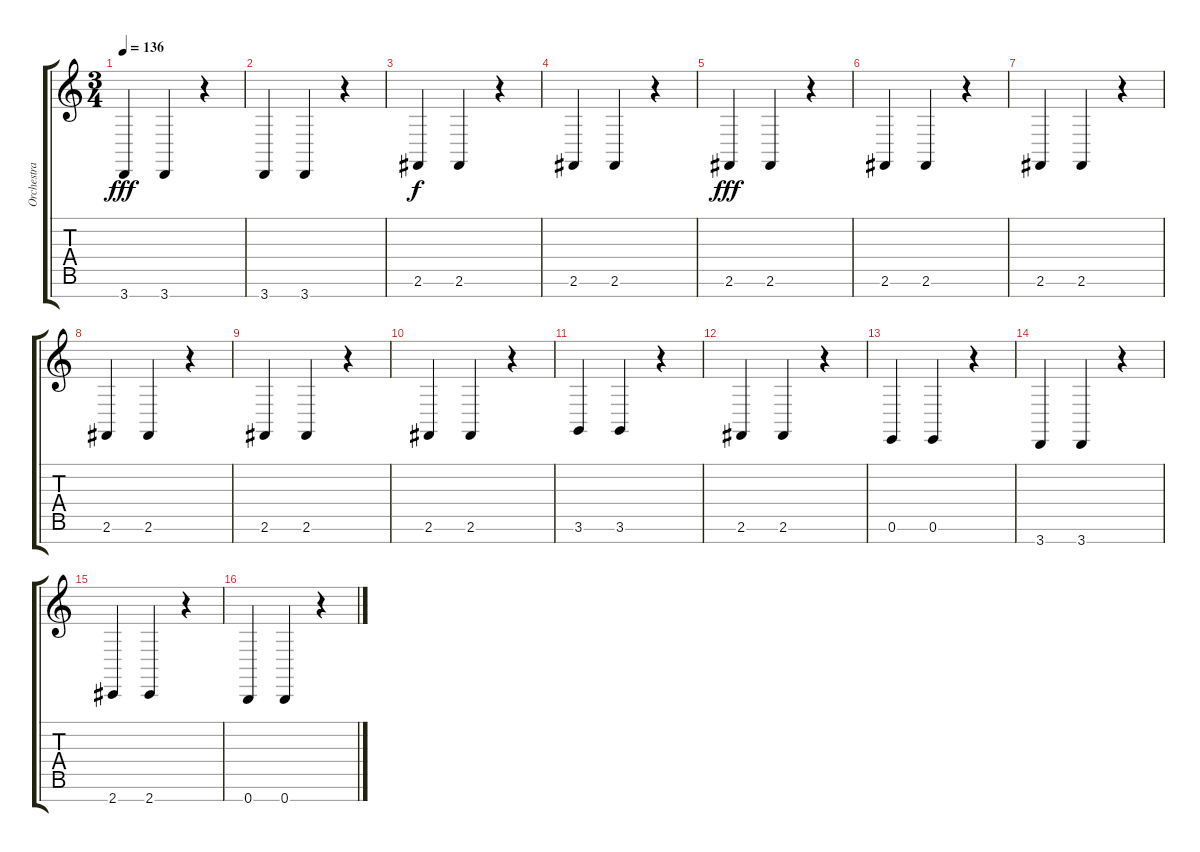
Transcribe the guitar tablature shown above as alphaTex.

\track ("Orchestra" "Orchestra") {instrument orchestrahit}
\staff {score tabs}
\tuning (E4 B3 G3 D3 A2 E2 B1) {hide}
\ts (3 4)
\tempo 136
\clef g2
\ks c
3.7.4{dy fff} 3.7.4 r.4 |
3.7.4 3.7.4 r.4 |
2.6.4{dy f} 2.6.4 r.4 |
2.6.4 2.6.4 r.4 |
2.6.4{dy fff} 2.6.4 r.4 |
2.6.4 2.6.4 r.4 |
2.6.4 2.6.4 r.4 |
2.6.4 2.6.4 r.4 |
2.6.4 2.6.4 r.4 |
2.6.4 2.6.4 r.4 |
3.6.4 3.6.4 r.4 |
2.6.4 2.6.4 r.4 |
0.6.4 0.6.4 r.4 |
3.7.4 3.7.4 r.4 |
2.7.4 2.7.4 r.4 |
0.7.4 0.7.4 r.4
